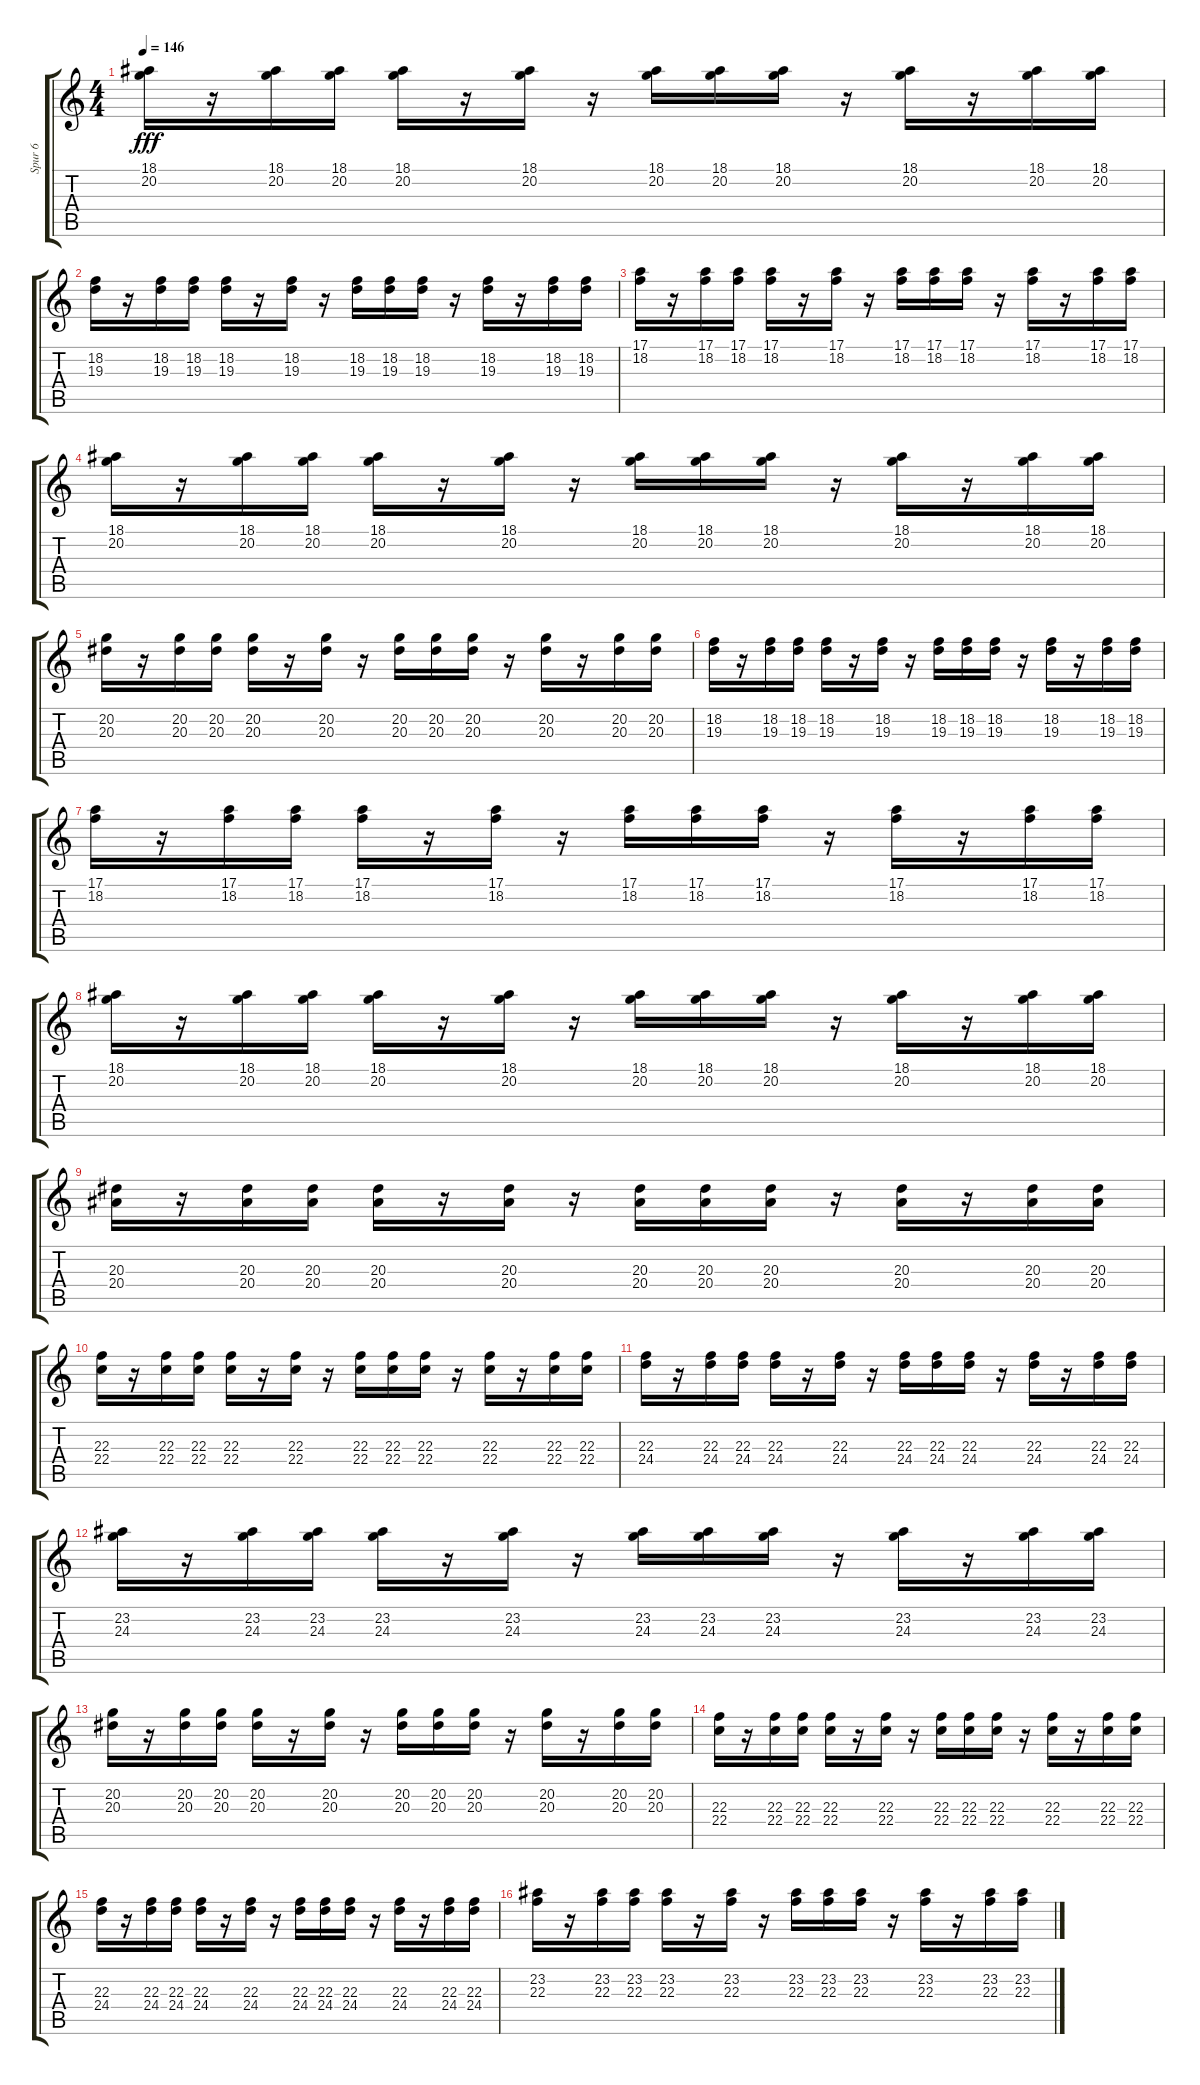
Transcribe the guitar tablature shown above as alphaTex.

\track ("Spur 6" "Spur 6") {instrument marimba}
\staff {score tabs}
\tuning (E4 B3 G3 D3 A2 E2) {hide}
\ts (4 4)
\tempo 146
\clef g2
\ks c
(18.1 20.2).16{dy fff} r.16 (18.1 20.2).16 (18.1 20.2).16 (18.1 20.2).16 r.16 (18.1 20.2).16 r.16 (18.1 20.2).16 (18.1 20.2).16 (18.1 20.2).16 r.16 (18.1 20.2).16 r.16 (18.1 20.2).16 (18.1 20.2).16 |
(18.2 19.3).16 r.16 (18.2 19.3).16 (18.2 19.3).16 (18.2 19.3).16 r.16 (18.2 19.3).16 r.16 (18.2 19.3).16 (18.2 19.3).16 (18.2 19.3).16 r.16 (18.2 19.3).16 r.16 (18.2 19.3).16 (18.2 19.3).16 |
(17.1 18.2).16 r.16 (17.1 18.2).16 (17.1 18.2).16 (17.1 18.2).16 r.16 (17.1 18.2).16 r.16 (17.1 18.2).16 (17.1 18.2).16 (17.1 18.2).16 r.16 (17.1 18.2).16 r.16 (17.1 18.2).16 (17.1 18.2).16 |
(18.1 20.2).16 r.16 (18.1 20.2).16 (18.1 20.2).16 (18.1 20.2).16 r.16 (18.1 20.2).16 r.16 (18.1 20.2).16 (18.1 20.2).16 (18.1 20.2).16 r.16 (18.1 20.2).16 r.16 (18.1 20.2).16 (18.1 20.2).16 |
(20.2 20.3).16 r.16 (20.2 20.3).16 (20.2 20.3).16 (20.2 20.3).16 r.16 (20.2 20.3).16 r.16 (20.2 20.3).16 (20.2 20.3).16 (20.2 20.3).16 r.16 (20.2 20.3).16 r.16 (20.2 20.3).16 (20.2 20.3).16 |
(18.2 19.3).16 r.16 (18.2 19.3).16 (18.2 19.3).16 (18.2 19.3).16 r.16 (18.2 19.3).16 r.16 (18.2 19.3).16 (18.2 19.3).16 (18.2 19.3).16 r.16 (18.2 19.3).16 r.16 (18.2 19.3).16 (18.2 19.3).16 |
(17.1 18.2).16 r.16 (17.1 18.2).16 (17.1 18.2).16 (17.1 18.2).16 r.16 (17.1 18.2).16 r.16 (17.1 18.2).16 (17.1 18.2).16 (17.1 18.2).16 r.16 (17.1 18.2).16 r.16 (17.1 18.2).16 (17.1 18.2).16 |
(18.1 20.2).16 r.16 (18.1 20.2).16 (18.1 20.2).16 (18.1 20.2).16 r.16 (18.1 20.2).16 r.16 (18.1 20.2).16 (18.1 20.2).16 (18.1 20.2).16 r.16 (18.1 20.2).16 r.16 (18.1 20.2).16 (18.1 20.2).16 |
(20.3 20.4).16 r.16 (20.3 20.4).16 (20.3 20.4).16 (20.3 20.4).16 r.16 (20.3 20.4).16 r.16 (20.3 20.4).16 (20.3 20.4).16 (20.3 20.4).16 r.16 (20.3 20.4).16 r.16 (20.3 20.4).16 (20.3 20.4).16 |
(22.3 22.4).16 r.16 (22.3 22.4).16 (22.3 22.4).16 (22.3 22.4).16 r.16 (22.3 22.4).16 r.16 (22.3 22.4).16 (22.3 22.4).16 (22.3 22.4).16 r.16 (22.3 22.4).16 r.16 (22.3 22.4).16 (22.3 22.4).16 |
(22.3 24.4).16 r.16 (22.3 24.4).16 (22.3 24.4).16 (22.3 24.4).16 r.16 (22.3 24.4).16 r.16 (22.3 24.4).16 (22.3 24.4).16 (22.3 24.4).16 r.16 (22.3 24.4).16 r.16 (22.3 24.4).16 (22.3 24.4).16 |
(23.2 24.3).16 r.16 (23.2 24.3).16 (23.2 24.3).16 (23.2 24.3).16 r.16 (23.2 24.3).16 r.16 (23.2 24.3).16 (23.2 24.3).16 (23.2 24.3).16 r.16 (23.2 24.3).16 r.16 (23.2 24.3).16 (23.2 24.3).16 |
(20.2 20.3).16 r.16 (20.2 20.3).16 (20.2 20.3).16 (20.2 20.3).16 r.16 (20.2 20.3).16 r.16 (20.2 20.3).16 (20.2 20.3).16 (20.2 20.3).16 r.16 (20.2 20.3).16 r.16 (20.2 20.3).16 (20.2 20.3).16 |
(22.3 22.4).16 r.16 (22.3 22.4).16 (22.3 22.4).16 (22.3 22.4).16 r.16 (22.3 22.4).16 r.16 (22.3 22.4).16 (22.3 22.4).16 (22.3 22.4).16 r.16 (22.3 22.4).16 r.16 (22.3 22.4).16 (22.3 22.4).16 |
(22.3 24.4).16 r.16 (22.3 24.4).16 (22.3 24.4).16 (22.3 24.4).16 r.16 (22.3 24.4).16 r.16 (22.3 24.4).16 (22.3 24.4).16 (22.3 24.4).16 r.16 (22.3 24.4).16 r.16 (22.3 24.4).16 (22.3 24.4).16 |
(23.2 22.3).16 r.16 (23.2 22.3).16 (23.2 22.3).16 (23.2 22.3).16 r.16 (23.2 22.3).16 r.16 (23.2 22.3).16 (23.2 22.3).16 (23.2 22.3).16 r.16 (23.2 22.3).16 r.16 (23.2 22.3).16 (23.2 22.3).16
